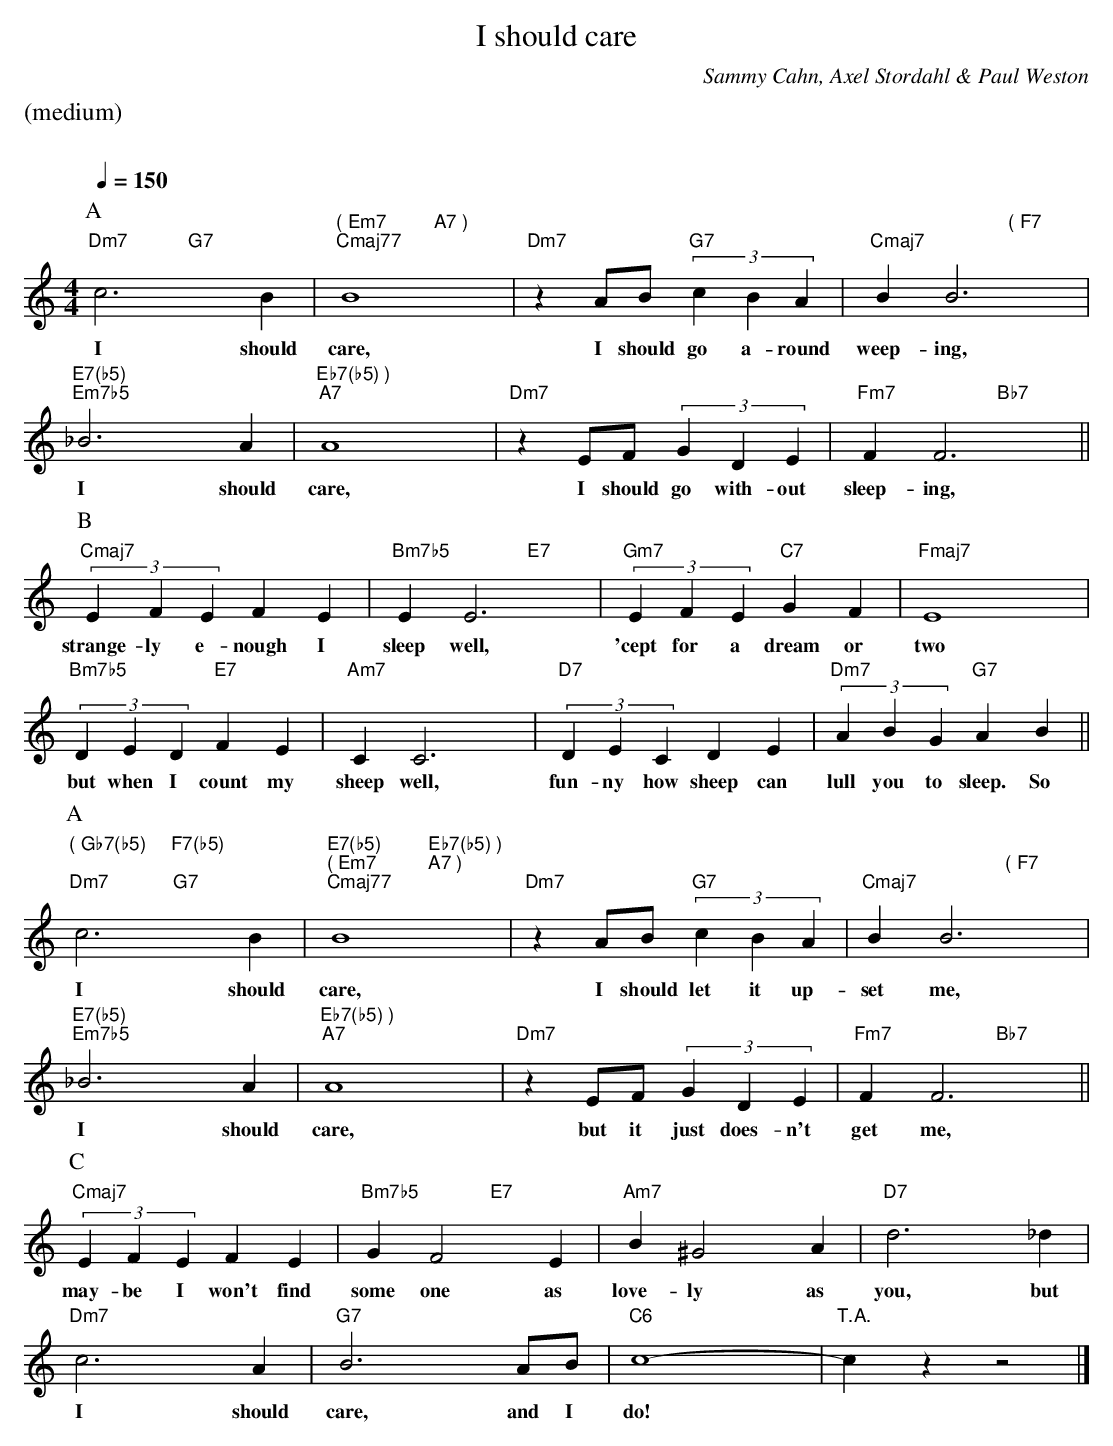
X:1
T:I should care
M:4/4
L:1/4
C:Sammy Cahn, Axel Stordahl & Paul Weston
Q:1/4=150
%%staves (chords melody)
K:C
%%text (medium)
%%vskip 20
P:A
V:chords
"Dm7"x2 "G7"x2 | "( Em7" "Cmaj77"x2 "A7 )" " "x2 | "Dm7"x2 "G7"x2 | "Cmaj7"x2 "( F7" " "x2 |
"E7(b5)" "Em7b5"x2 x2 | "Eb7(b5) )" "A7"x2 x2 | "Dm7"x2 x2 | "Fm7"x2 "Bb7"x2 ||
V:melody
c3B | B4 | zA/2B/2 (3cBA | BB3 |
w:I should care, I should go a-round weep-ing,
_B3A | A4 | zE/2F/2 (3GDE | FF3 ||
w:I should care, I should go with-out sleep-ing,
P:B
V:chords
"Cmaj7"x2 x2 | "Bm7b5"x2 "E7"x2 | "Gm7"x2 "C7"x2 | "Fmaj7"x2 x2 |
"Bm7b5"x2 "E7"x2 | "Am7"x2 x2 | "D7"x2 x2 | "Dm7"x2 "G7"x2 ||
V:melody
(3EFE FE | EE3 | (3EFE GF | E4 |
w:strange-ly e-nough I sleep well, 'cept for a dream or two
(3DED FE | CC3 | (3DEC DE | (3ABG  AB ||
w:but when I count my sheep well, fun-ny how sheep can lull you to sleep. So
P:A
V:chords
"( Gb7(b5)" " " "Dm7"x2 "F7(b5)" " " "G7"x2 | "E7(b5)" "( Em7" "Cmaj77"x2 "Eb7(b5) )" "A7 )" " "x2 |\
 "Dm7"x2 "G7"x2 | "Cmaj7"x2 "( F7" " "x2 |
"E7(b5)" "Em7b5"x2 x2 | "Eb7(b5) )" "A7"x2 x2 | "Dm7"x2 x2 | "Fm7"x2 "Bb7"x2 ||
V:melody
c3B | B4 | zA/2B/2 (3cBA | BB3 |
w:I should care, I should let it up-set me,
_B3A | A4 | zE/2F/2 (3GDE | FF3 ||
w:I should care, but it just does-n't get me,
P:C
V:chords
"Cmaj7"x2 x2 | "Bm7b5"x2 "E7"x2 | "Am7"x2 x2 | "D7"x2 x2 |
"Dm7"x2 x2 | "G7"x2 x2 | "C6"x2 x2 | "T.A."x2 x2 |]
V:melody
(3EFE FE | GF2E  | B^G2A | d3_d |
w:may-be I won't find some one as love-ly as you, but
c3A | B3A/2B/2 | c4- | cz z2 |]
w:I should care, and I do!*
